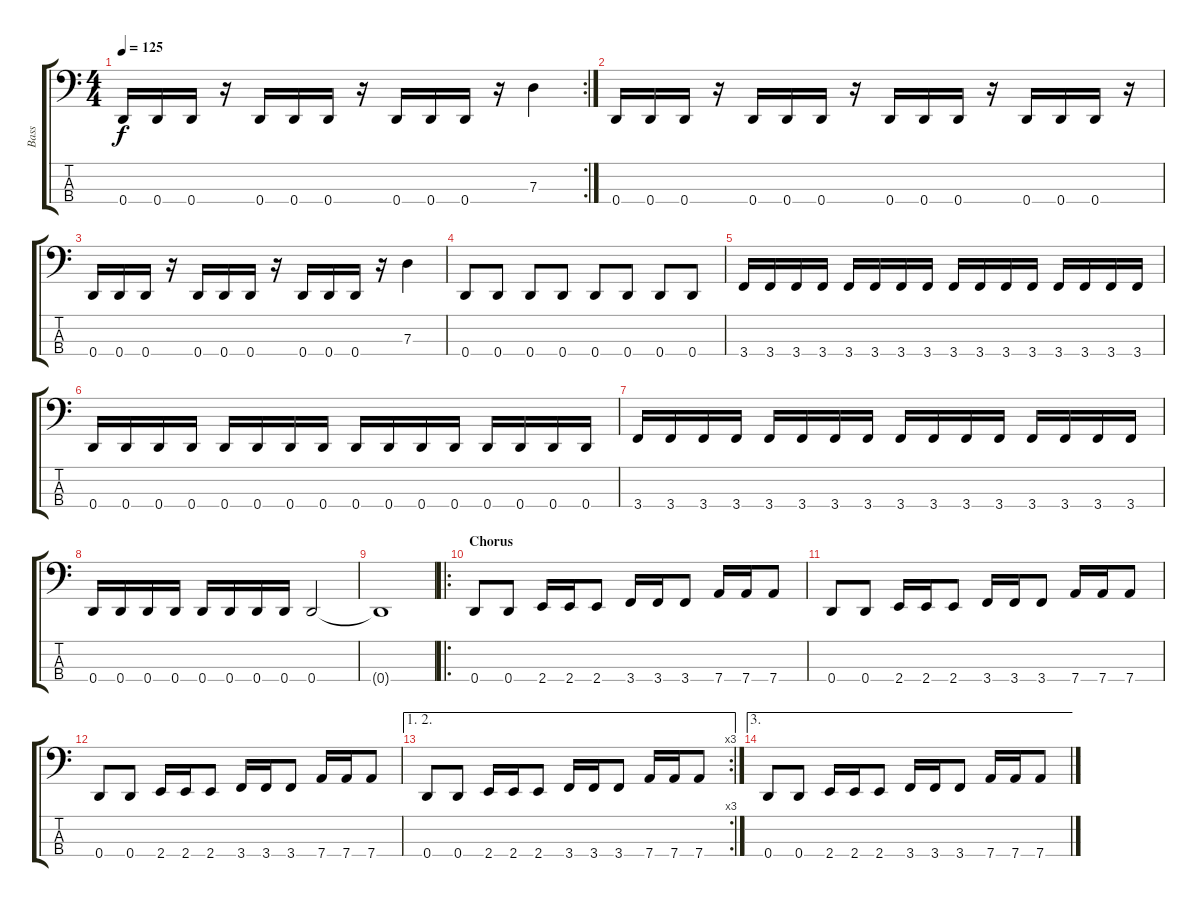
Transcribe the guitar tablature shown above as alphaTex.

\track ("Bass" "Bass") {instrument electricbasspick}
\staff {score tabs}
\tuning (F2 C2 G1 D1) {hide}
\rc 2
\ts (4 4)
\tempo 125
\clef f4
\ks c
0.4.16{dy f} 0.4.16 0.4.16 r.16 0.4.16 0.4.16 0.4.16 r.16 0.4.16 0.4.16 0.4.16 r.16 7.3.4 |
0.4.16 0.4.16 0.4.16 r.16 0.4.16 0.4.16 0.4.16 r.16 0.4.16 0.4.16 0.4.16 r.16 0.4.16 0.4.16 0.4.16 r.16 |
0.4.16 0.4.16 0.4.16 r.16 0.4.16 0.4.16 0.4.16 r.16 0.4.16 0.4.16 0.4.16 r.16 7.3.4 |
0.4.8 0.4.8 0.4.8 0.4.8 0.4.8 0.4.8 0.4.8 0.4.8 |
3.4.16 3.4.16 3.4.16 3.4.16 3.4.16 3.4.16 3.4.16 3.4.16 3.4.16 3.4.16 3.4.16 3.4.16 3.4.16 3.4.16 3.4.16 3.4.16 |
0.4.16 0.4.16 0.4.16 0.4.16 0.4.16 0.4.16 0.4.16 0.4.16 0.4.16 0.4.16 0.4.16 0.4.16 0.4.16 0.4.16 0.4.16 0.4.16 |
3.4.16 3.4.16 3.4.16 3.4.16 3.4.16 3.4.16 3.4.16 3.4.16 3.4.16 3.4.16 3.4.16 3.4.16 3.4.16 3.4.16 3.4.16 3.4.16 |
0.4.16 0.4.16 0.4.16 0.4.16 0.4.16 0.4.16 0.4.16 0.4.16 0.4.2 |
0.4{t}.1 |
\ro
\section ("" "Chorus")
0.4.8 0.4.8 2.4.16 2.4.16 2.4.8 3.4.16 3.4.16 3.4.8 7.4.16 7.4.16 7.4.8 |
0.4.8 0.4.8 2.4.16 2.4.16 2.4.8 3.4.16 3.4.16 3.4.8 7.4.16 7.4.16 7.4.8 |
0.4.8 0.4.8 2.4.16 2.4.16 2.4.8 3.4.16 3.4.16 3.4.8 7.4.16 7.4.16 7.4.8 |
\ae (1 2)
\rc 3
0.4.8 0.4.8 2.4.16 2.4.16 2.4.8 3.4.16 3.4.16 3.4.8 7.4.16 7.4.16 7.4.8 |
\ae 3
0.4.8 0.4.8 2.4.16 2.4.16 2.4.8 3.4.16 3.4.16 3.4.8 7.4.16 7.4.16 7.4.8
